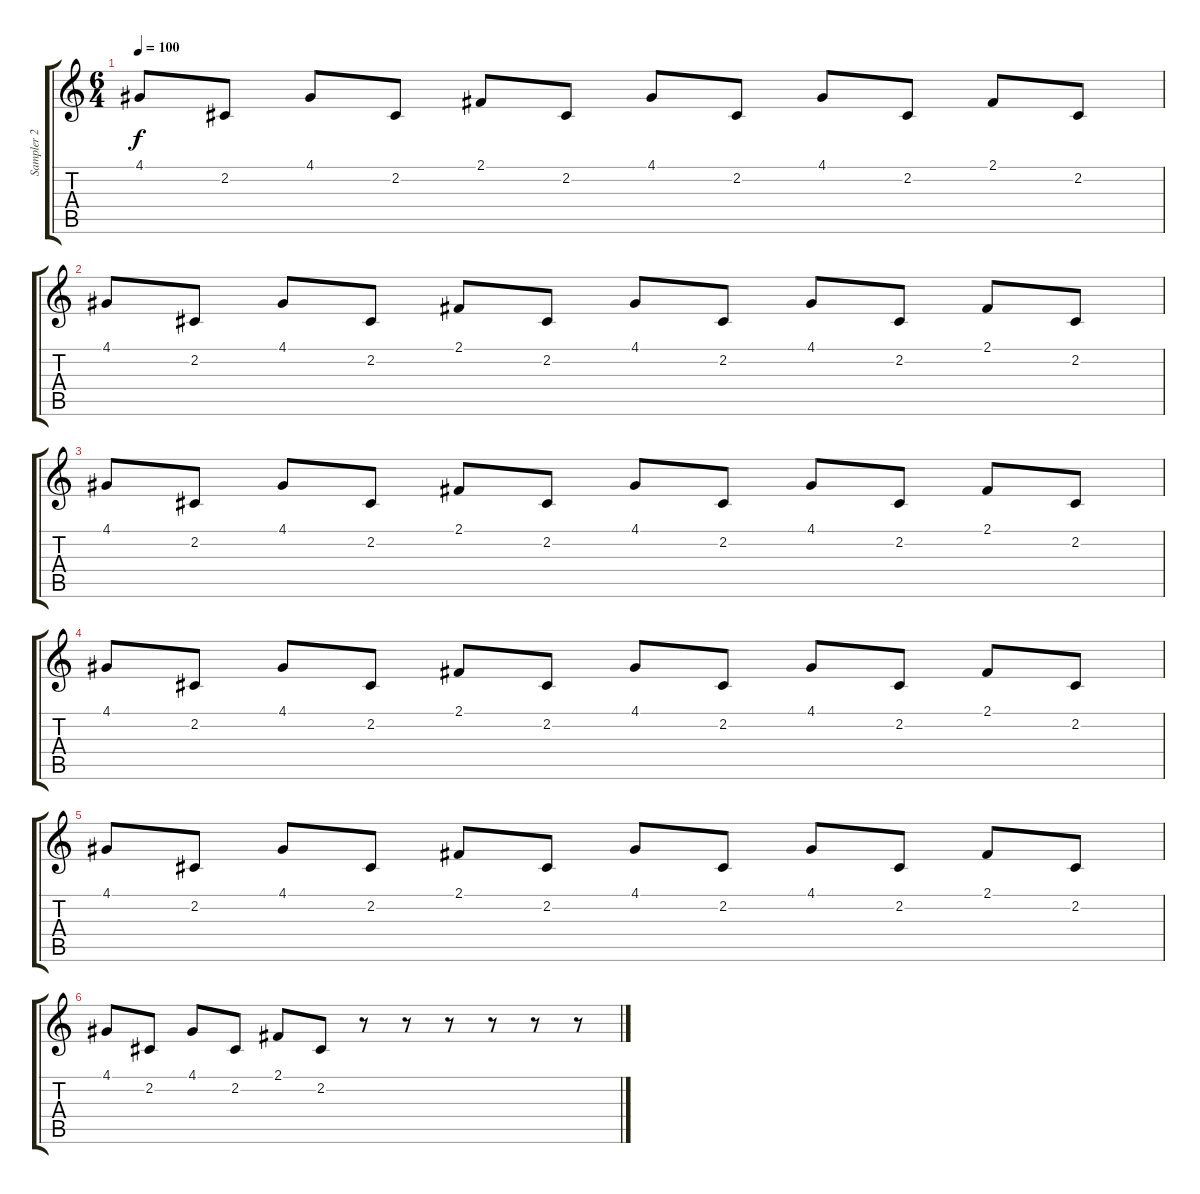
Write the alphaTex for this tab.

\track ("Sampler 2" "Sampler 2") {instrument lead5charang}
\staff {score tabs}
\tuning (E4 B3 G3 D3 A2 E2) {hide}
\ts (6 4)
\tempo 100
\clef g2
\ks c
4.1.8{dy f} 2.2.8 4.1.8 2.2.8 2.1.8 2.2.8 4.1.8 2.2.8 4.1.8 2.2.8 2.1.8 2.2.8 |
4.1.8 2.2.8 4.1.8 2.2.8 2.1.8 2.2.8 4.1.8 2.2.8 4.1.8 2.2.8 2.1.8 2.2.8 |
4.1.8 2.2.8 4.1.8 2.2.8 2.1.8 2.2.8 4.1.8 2.2.8 4.1.8 2.2.8 2.1.8 2.2.8 |
4.1.8 2.2.8 4.1.8 2.2.8 2.1.8 2.2.8 4.1.8 2.2.8 4.1.8 2.2.8 2.1.8 2.2.8 |
4.1.8 2.2.8 4.1.8 2.2.8 2.1.8 2.2.8 4.1.8 2.2.8 4.1.8 2.2.8 2.1.8 2.2.8 |
4.1.8 2.2.8 4.1.8 2.2.8 2.1.8 2.2.8 r.8 r.8 r.8 r.8 r.8 r.8
